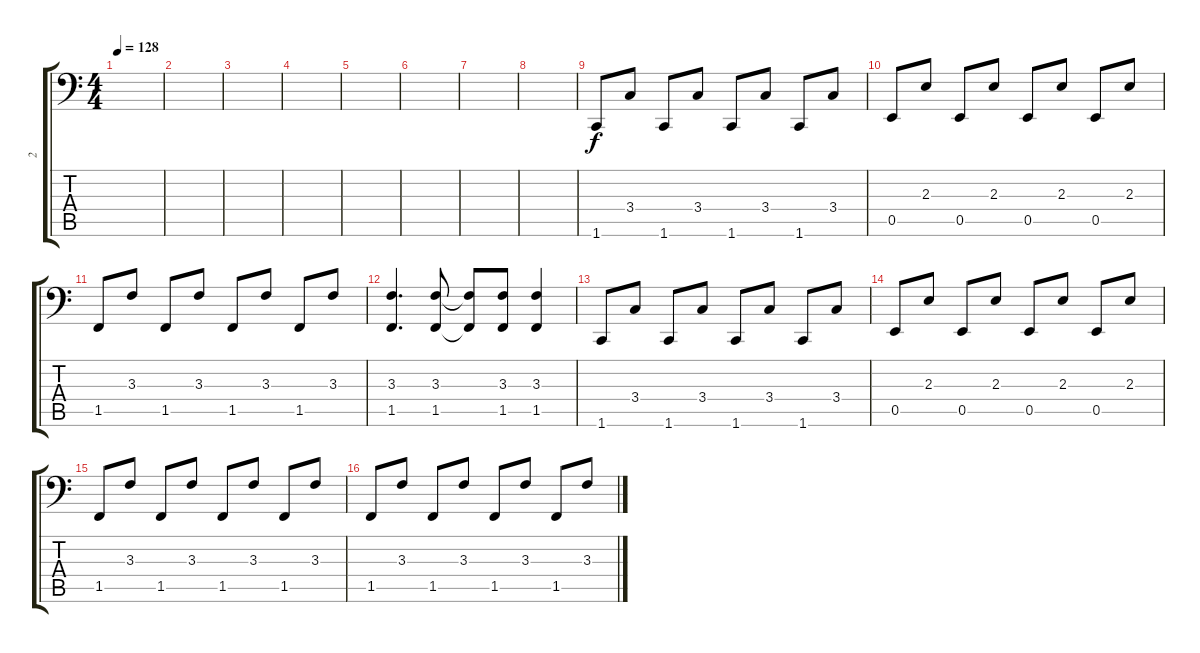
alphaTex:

\track ("2" "2") {instrument electricbassfinger}
\staff {score tabs}
\tuning (C3 G2 D2 A1 E1 B0) {hide}
\ts (4 4)
\tempo 128
\clef f4
\ks c
|
|
|
|
|
|
|
|
1.6.8 3.4.8 1.6.8 3.4.8 1.6.8 3.4.8 1.6.8 3.4.8 |
0.5.8 2.3.8 0.5.8 2.3.8 0.5.8 2.3.8 0.5.8 2.3.8 |
1.5.8 3.3.8 1.5.8 3.3.8 1.5.8 3.3.8 1.5.8 3.3.8 |
(3.3 1.5).4{d} (3.3 1.5).8 (3.3{t} 1.5{t}).8 (3.3 1.5).8 (3.3 1.5).4 |
1.6.8 3.4.8 1.6.8 3.4.8 1.6.8 3.4.8 1.6.8 3.4.8 |
0.5.8 2.3.8 0.5.8 2.3.8 0.5.8 2.3.8 0.5.8 2.3.8 |
1.5.8 3.3.8 1.5.8 3.3.8 1.5.8 3.3.8 1.5.8 3.3.8 |
1.5.8 3.3.8 1.5.8 3.3.8 1.5.8 3.3.8 1.5.8 3.3.8
